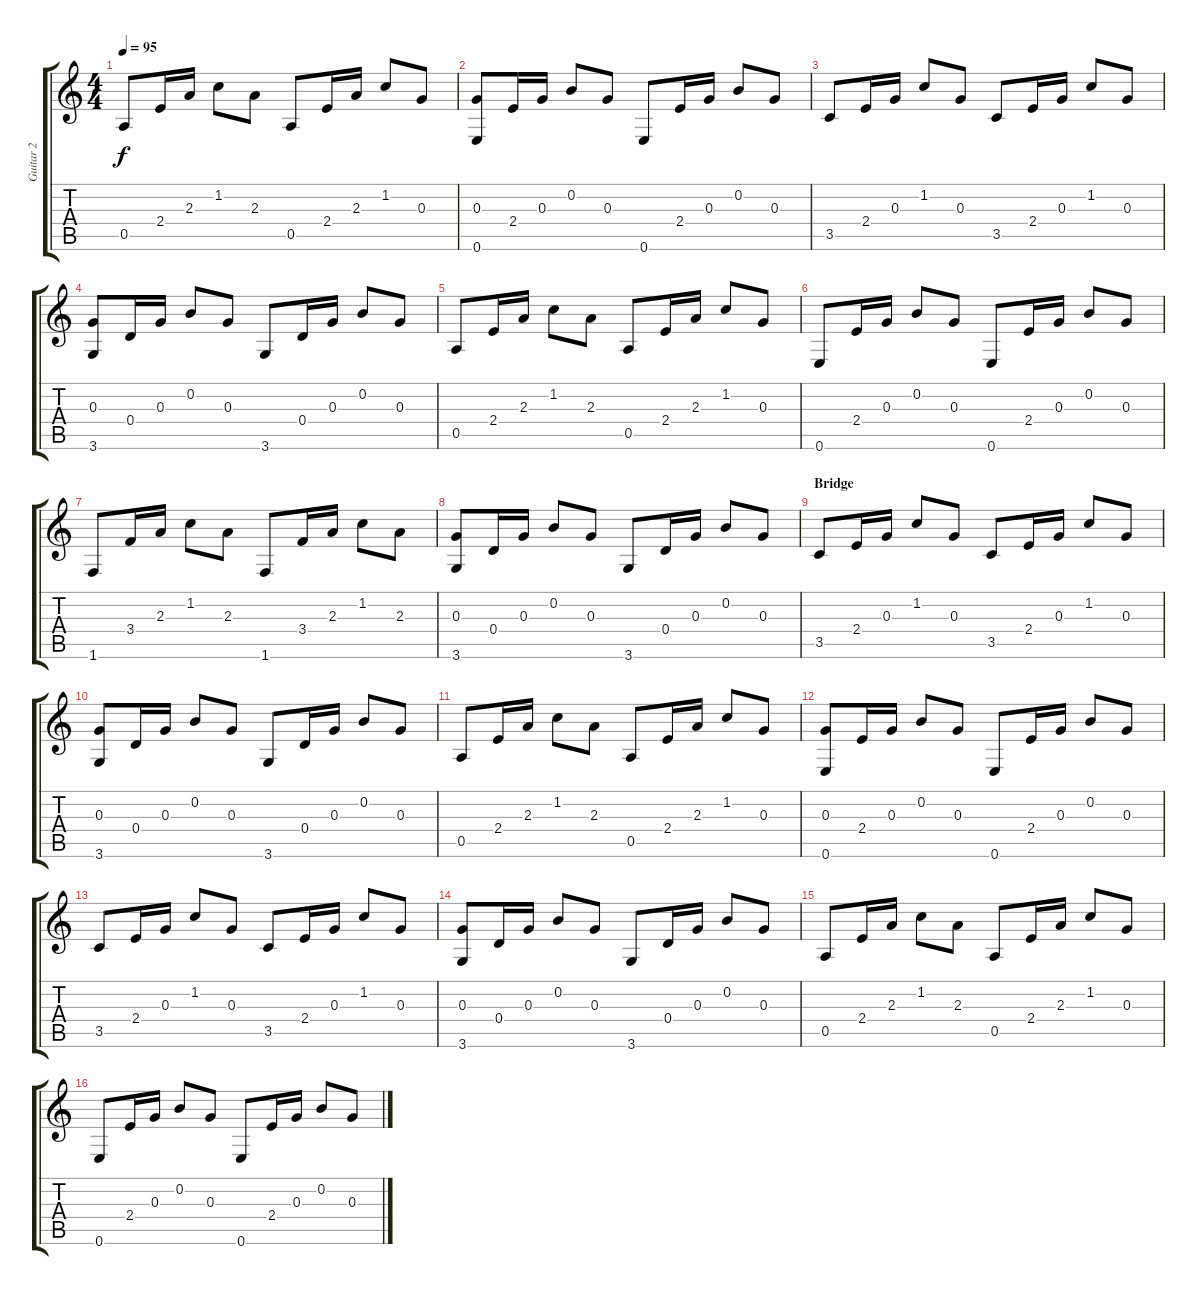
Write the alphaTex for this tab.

\track ("Guitar 2" "Guitar 2") {instrument acousticguitarnylon}
\staff {score tabs}
\tuning (E4 B3 G3 D3 A2 E2) {hide}
\ts (4 4)
\tempo 95
\clef g2
\ks c
0.5.8{dy f} 2.4.16 2.3.16 1.2.8 2.3.8 0.5.8 2.4.16 2.3.16 1.2.8 0.3.8 |
(0.3 0.6).8 2.4.16 0.3.16 0.2.8 0.3.8 0.6.8 2.4.16 0.3.16 0.2.8 0.3.8 |
3.5.8 2.4.16 0.3.16 1.2.8 0.3.8 3.5.8 2.4.16 0.3.16 1.2.8 0.3.8 |
(0.3 3.6).8 0.4.16 0.3.16 0.2.8 0.3.8 3.6.8 0.4.16 0.3.16 0.2.8 0.3.8 |
0.5.8 2.4.16 2.3.16 1.2.8 2.3.8 0.5.8 2.4.16 2.3.16 1.2.8 0.3.8 |
0.6.8 2.4.16 0.3.16 0.2.8 0.3.8 0.6.8 2.4.16 0.3.16 0.2.8 0.3.8 |
1.6.8 3.4.16 2.3.16 1.2.8 2.3.8 1.6.8 3.4.16 2.3.16 1.2.8 2.3.8 |
(0.3 3.6).8 0.4.16 0.3.16 0.2.8 0.3.8 3.6.8 0.4.16 0.3.16 0.2.8 0.3.8 |
\section ("" "Bridge")
3.5.8 2.4.16 0.3.16 1.2.8 0.3.8 3.5.8 2.4.16 0.3.16 1.2.8 0.3.8 |
(0.3 3.6).8 0.4.16 0.3.16 0.2.8 0.3.8 3.6.8 0.4.16 0.3.16 0.2.8 0.3.8 |
0.5.8 2.4.16 2.3.16 1.2.8 2.3.8 0.5.8 2.4.16 2.3.16 1.2.8 0.3.8 |
(0.3 0.6).8 2.4.16 0.3.16 0.2.8 0.3.8 0.6.8 2.4.16 0.3.16 0.2.8 0.3.8 |
3.5.8 2.4.16 0.3.16 1.2.8 0.3.8 3.5.8 2.4.16 0.3.16 1.2.8 0.3.8 |
(0.3 3.6).8 0.4.16 0.3.16 0.2.8 0.3.8 3.6.8 0.4.16 0.3.16 0.2.8 0.3.8 |
0.5.8 2.4.16 2.3.16 1.2.8 2.3.8 0.5.8 2.4.16 2.3.16 1.2.8 0.3.8 |
0.6.8 2.4.16 0.3.16 0.2.8 0.3.8 0.6.8 2.4.16 0.3.16 0.2.8 0.3.8
